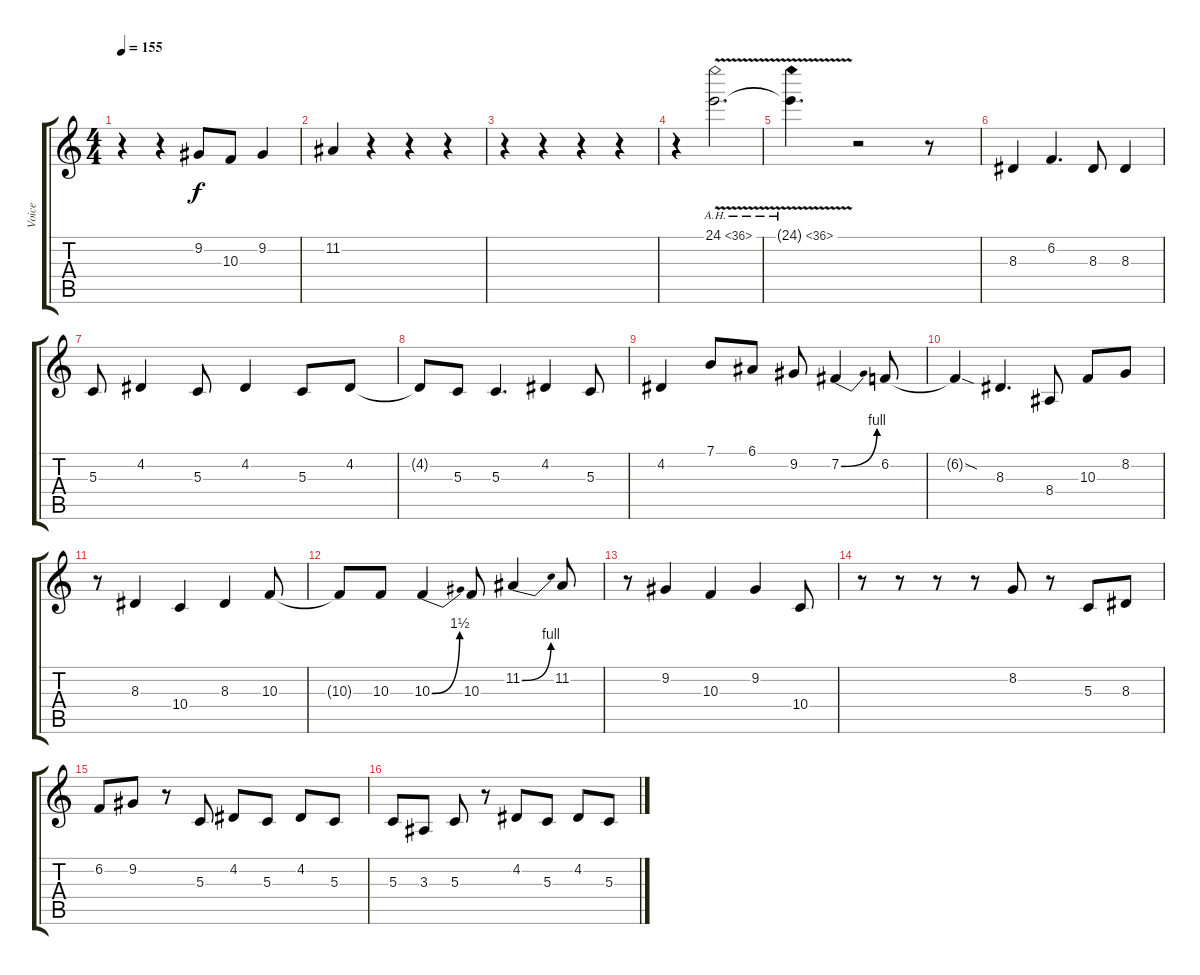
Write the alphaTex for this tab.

\track ("Voice" "Voice") {instrument lead8bassandlead}
\staff {score tabs}
\tuning (E4 B3 G3 D3 A2 E2) {hide}
\ts (4 4)
\tempo 155
\clef g2
\ks c
r.4{dy f} r.4 9.2.8 10.3.8 9.2.4 |
11.2.4 r.4 r.4 r.4 |
r.4 r.4 r.4 r.4 |
r.4 24.1{ah 12 v}.2{d} |
24.1{ah 12 v t}.4{d} r.2 r.8 |
8.3.4 6.2.4{d} 8.3.8 8.3.4 |
5.3.8 4.2.4 5.3.8 4.2.4 5.3.8 4.2.8 |
4.2{t}.8 5.3.8 5.3.4{d} 4.2.4 5.3.8 |
4.2.4 7.1.8 6.1.8 9.2.8 7.2{be (bend 0 0 60 4)}.4 6.2.8 |
6.2{sod t}.4 8.3.4{d} 8.4.8 10.3.8 8.2.8 |
r.8 8.3.4 10.4.4 8.3.4 10.3.8 |
10.3{t}.8 10.3.8 10.3{be (bend 0 0 60 6)}.4 10.3.8 11.2{be (bend 0 0 60 4)}.4 11.2.8 |
r.8 9.2.4 10.3.4 9.2.4 10.4.8 |
r.8 r.8 r.8 r.8 8.2.8 r.8 5.3.8 8.3.8 |
6.2.8 9.2.8 r.8 5.3.8 4.2.8 5.3.8 4.2.8 5.3.8 |
5.3.8 3.3.8 5.3.8 r.8 4.2.8 5.3.8 4.2.8 5.3.8
